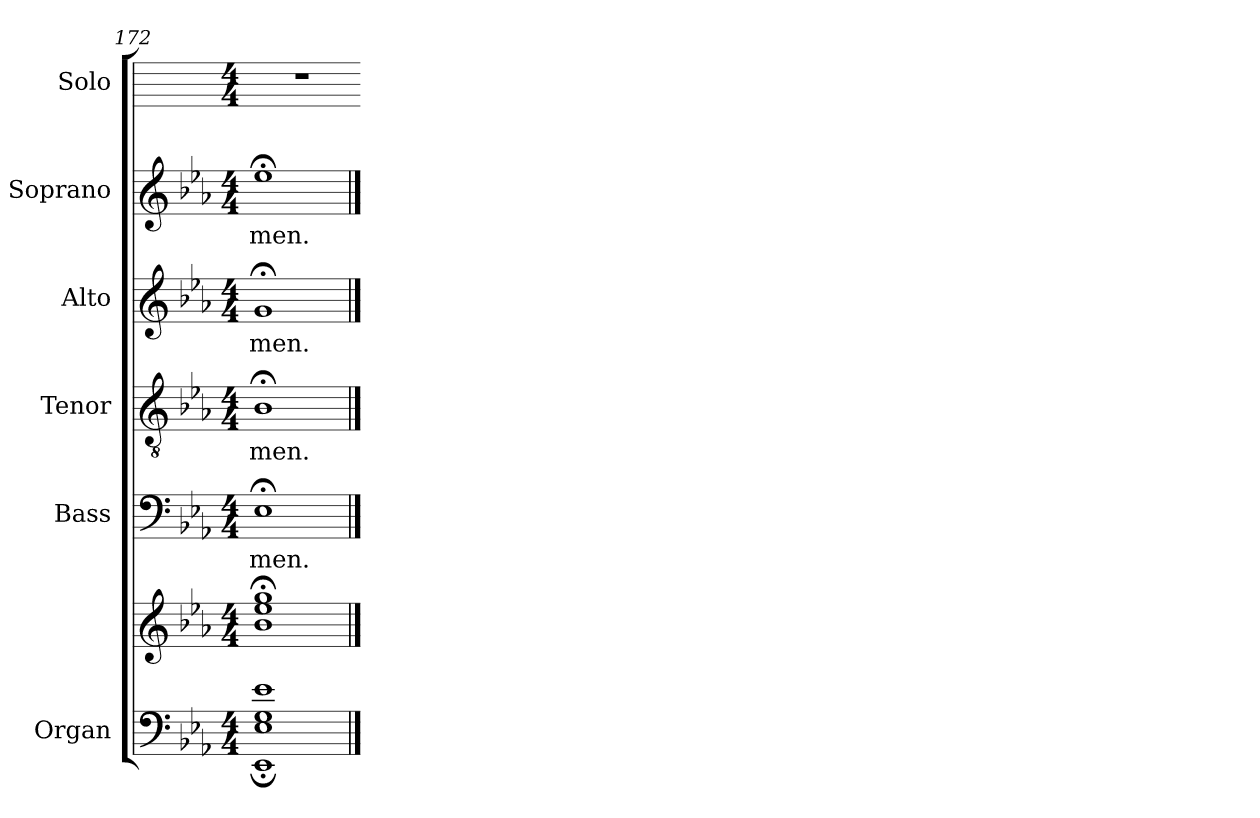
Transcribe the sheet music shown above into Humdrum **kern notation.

**kern	**kern	**kern	**text	**kern	**text	**kern	**text	**kern	**text	**kern
*part6	*part6	*part5	*part5	*part4	*part4	*part3	*part3	*part2	*part2	*part1
*staff7	*staff6	*staff5	*staff5	*staff4	*staff4	*staff3	*staff3	*staff2	*staff2	*staff1
*I"Organ	*	*I"Bass	*	*I"Tenor	*	*I"Alto	*	*I"Soprano	*	*I"Solo
*	*	*I'B	*	*I'T	*	*I'A	*	*I'S	*	*I'Solo
*clefF4	*clefG2	*clefF4	*	*clefGv2	*	*clefG2	*	*clefG2	*	*
*k[b-e-a-]	*k[b-e-a-]	*k[b-e-a-]	*	*k[b-e-a-]	*	*k[b-e-a-]	*	*k[b-e-a-]	*	*
*E-:	*E-:	*E-:	*	*E-:	*	*E-:	*	*E-:	*	*
*M4/4	*M4/4	*M4/4	*	*M4/4	*	*M4/4	*	*M4/4	*	*M4/4
=172	=172	=172	=172	=172	=172	=172	=172	=172	=172	=172
*^	*^	*	*	*	*	*	*	*	*	*
!	!	!	!	!	!LO:LY:b	!	!LO:LY:b	!	!LO:LY:b	!	!LO:LY:b	!
1E-/ 1G/ 1e-/	1EE-;\	1gg;</	1b-\ 1ee-\	1E-;<	-men.	1B-;<	-men.	1g;<	-men.	1ee-;<	-men.	1r
*v	*v	*	*	*	*	*	*	*	*	*	*	*
*	*v	*v	*	*	*	*	*	*	*	*	*
==	==	==	=	==	=	==	=	==	=	=
*-	*-	*-	*-	*-	*-	*-	*-	*-	*-	*-
